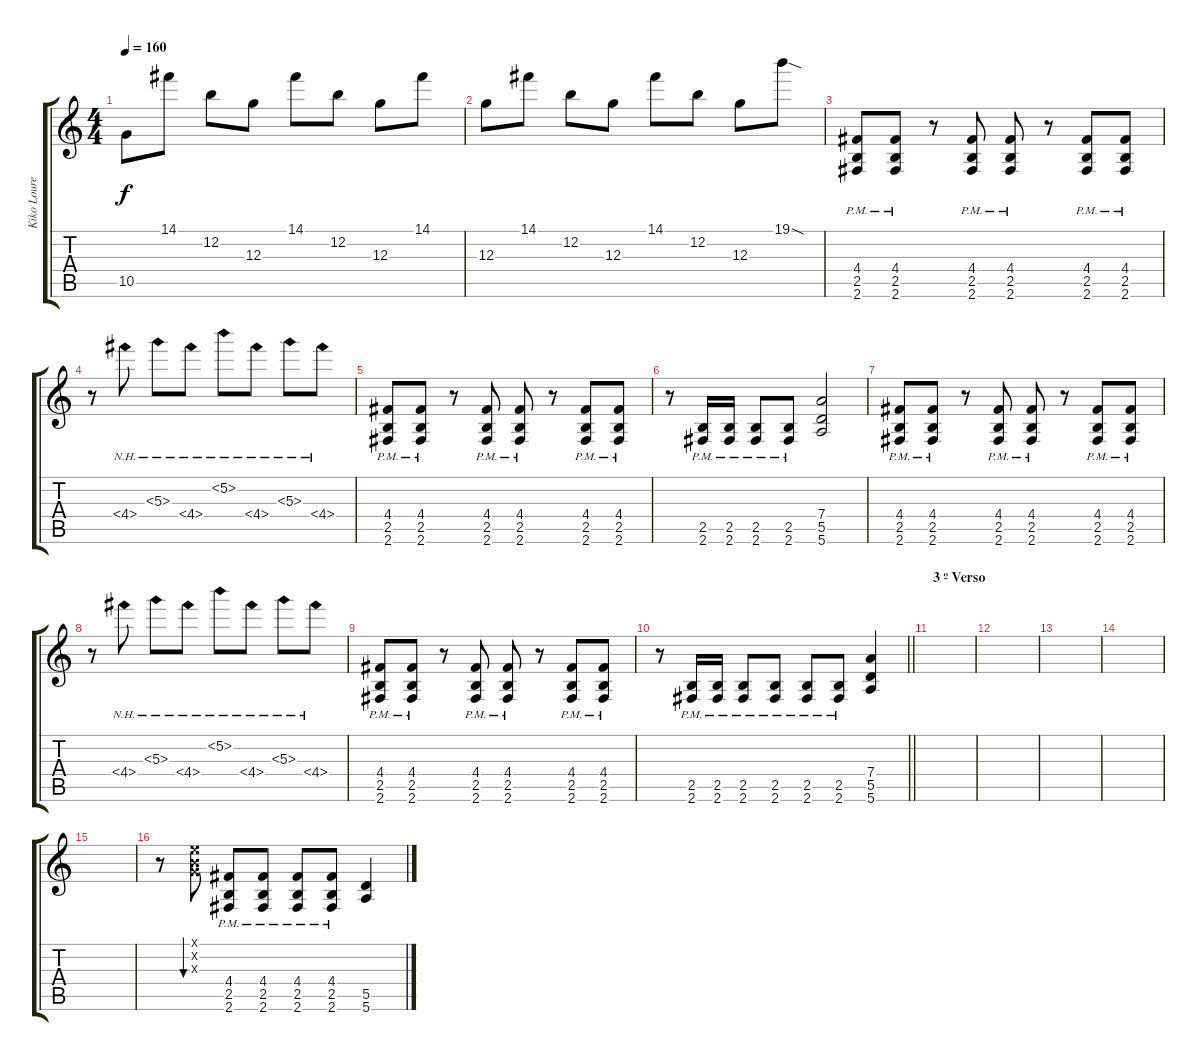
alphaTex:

\track ("Kiko Loureiro" "Kiko Loure") {instrument distortionguitar}
\staff {score tabs}
\tuning (E4 B3 G3 D3 A2 E2) {hide}
\ts (4 4)
\tempo 160
\clef g2
\ks c
10.5.8{dy f} 14.1.8 12.2.8 12.3.8 14.1.8 12.2.8 12.3.8 14.1.8 |
12.3.8 14.1.8 12.2.8 12.3.8 14.1.8 12.2.8 12.3.8 19.1{sod}.8 |
(4.4{pm} 2.5{pm} 2.6{pm}).8 (4.4{pm} 2.5{pm} 2.6{pm}).8 r.8 (4.4{pm} 2.5{pm} 2.6{pm}).8 (4.4{pm} 2.5{pm} 2.6{pm}).8 r.8 (4.4{pm} 2.5{pm} 2.6{pm}).8 (4.4{pm} 2.5{pm} 2.6{pm}).8 |
r.8 4.4{nh}.8 5.3{nh}.8 4.4{nh}.8 5.2{nh}.8 4.4{nh}.8 5.3{nh}.8 4.4{nh}.8 |
(4.4{pm} 2.5{pm} 2.6{pm}).8 (4.4{pm} 2.5{pm} 2.6{pm}).8 r.8 (4.4{pm} 2.5{pm} 2.6{pm}).8 (4.4{pm} 2.5{pm} 2.6{pm}).8 r.8 (4.4{pm} 2.5{pm} 2.6{pm}).8 (4.4{pm} 2.5{pm} 2.6{pm}).8 |
r.8 (2.5{pm} 2.6{pm}).16 (2.5{pm} 2.6{pm}).16 (2.5{pm} 2.6{pm}).8 (2.5{pm} 2.6{pm}).8 (7.4 5.5 5.6).2 |
(4.4{pm} 2.5{pm} 2.6{pm}).8 (4.4{pm} 2.5{pm} 2.6{pm}).8 r.8 (4.4{pm} 2.5{pm} 2.6{pm}).8 (4.4{pm} 2.5{pm} 2.6{pm}).8 r.8 (4.4{pm} 2.5{pm} 2.6{pm}).8 (4.4{pm} 2.5{pm} 2.6{pm}).8 |
r.8 4.4{nh}.8 5.3{nh}.8 4.4{nh}.8 5.2{nh}.8 4.4{nh}.8 5.3{nh}.8 4.4{nh}.8 |
(4.4{pm} 2.5{pm} 2.6{pm}).8 (4.4{pm} 2.5{pm} 2.6{pm}).8 r.8 (4.4{pm} 2.5{pm} 2.6{pm}).8 (4.4{pm} 2.5{pm} 2.6{pm}).8 r.8 (4.4{pm} 2.5{pm} 2.6{pm}).8 (4.4{pm} 2.5{pm} 2.6{pm}).8 |
\barLineRight lightlight
r.8 (2.5{pm} 2.6{pm}).16 (2.5{pm} 2.6{pm}).16 (2.5{pm} 2.6{pm}).8 (2.5{pm} 2.6{pm}).8 (2.5{pm} 2.6{pm}).8 (2.5{pm} 2.6{pm}).8 (7.4 5.5 5.6).4 |
\section ("" "3 º Verso")
|
|
|
|
|
r.8 (0.1{x} 0.2{x} 0.3{x}).8{bu 60} (4.4{pm} 2.5{pm} 2.6{pm}).8 (4.4{pm} 2.5{pm} 2.6{pm}).8 (4.4{pm} 2.5{pm} 2.6{pm}).8 (4.4{pm} 2.5{pm} 2.6{pm}).8 (5.5 5.6).4
